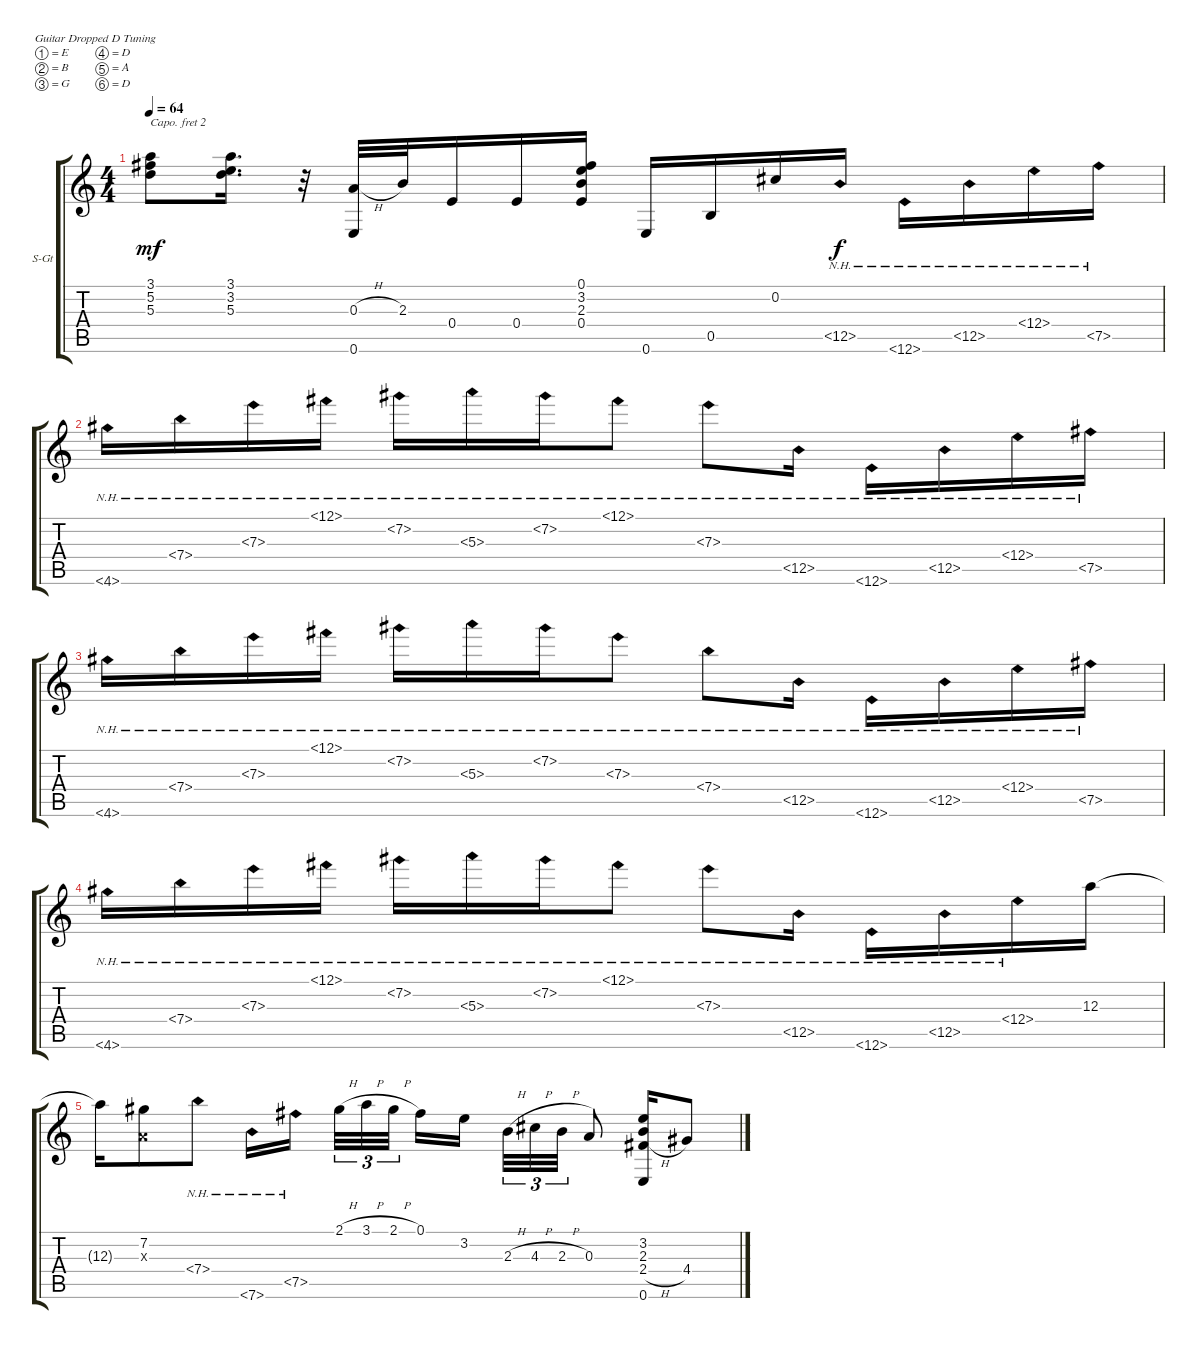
\defaultSystemsLayout 4
\bracketExtendMode groupsimilarinstruments
\firstSystemTrackNameOrientation horizontal
\otherSystemsTrackNameOrientation horizontal
\track ("Steel Guitar" "S-Gt") {instrument acousticguitarsteel}
\staff {score tabs}
\capo 2
\tuning (E4 B3 G3 D3 A2 D2)
\ts (4 4)
\tempo 64
\clef g2
\ks c
(5.3 5.2 3.1).8{dy mf} (5.3 3.2 3.1).16{d} r.32 (0.6 0.3{h}).32 2.3.32 0.4.16 0.4.16 (0.1 3.2 2.3 0.4).16 0.6.16 0.5.16 0.2.16 12.5{nh}.16{dy f} 12.6{nh}.16 12.5{nh}.16 12.4{nh}.16 7.5{nh}.16 |
4.6{nh}.16 7.4{nh}.16 7.3{nh}.16 12.1{nh}.16 7.2{nh}.16 5.3{nh}.16 7.2{nh}.16 12.1{nh}.8 7.3{nh}.8 12.5{nh}.16 12.6{nh}.16 12.5{nh}.16 12.4{nh}.16 7.5{nh}.16 |
4.6{nh}.16 7.4{nh}.16 7.3{nh}.16 12.1{nh}.16 7.2{nh}.16 5.3{nh}.16 7.2{nh}.16 7.3{nh}.8 7.4{nh}.8 12.5{nh}.16 12.6{nh}.16 12.5{nh}.16 12.4{nh}.16 7.5{nh}.16 |
4.6{nh}.16 7.4{nh}.16 7.3{nh}.16 12.1{nh}.16 7.2{nh}.16 5.3{nh}.16 7.2{nh}.16 12.1{nh}.8 7.3{nh}.8 12.5{nh}.16 12.6{nh}.16 12.5{nh}.16 12.4{nh}.16 12.3.16 |
12.3{t}.16 (7.2 0.3{x}).8 7.4{nh}.8 7.6{nh}.16 7.5{nh}.16 2.1{h}.32{tu (3 2)} 3.1{h}.32{tu (3 2)} 2.1{h}.32{tu (3 2)} 0.1.16 3.2.16 2.3{h}.32{tu (3 2)} 4.3{h}.32{tu (3 2)} 2.3{h}.32{tu (3 2)} 0.3.8 (3.2 2.3 2.4{h} 0.6).16 4.4.8
